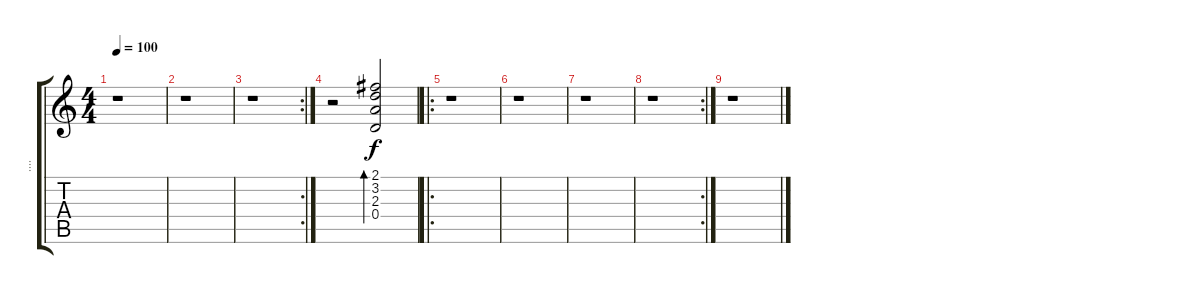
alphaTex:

\track ("...." "....") {instrument electricguitarjazz}
\staff {score tabs}
\tuning (E4 B3 G3 D3 A2 E2) {hide}
\ts (4 4)
\tempo 100
\clef g2
\ks c
r.1{dy f} |
r.1 |
\rc 2
r.1 |
r.2 (2.1 3.2 2.3 0.4).2{bd 480 instrument electricguitarjazz} |
\ro
r.1 |
r.1 |
r.1 |
\rc 2
r.1 |
r.1
